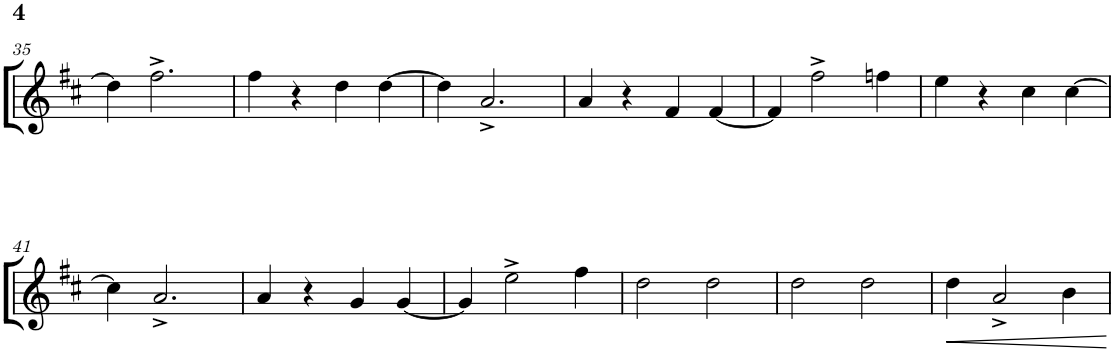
**kern
*part1
*staff1
*I"1st Trumpet in Bb
*I'Tpt.
!!LO:PB:g=z
*clefG2
*Trd1c2
*k[f#c#]
*M2/2
*met(c|)
=35
4dd\]
2.ff#^\
=36
4ff#\
4r
4dd\
[4dd\
=37
4dd\]
2.a^/
=38
4a/
4r
4f#/
[4f#/
=39
4f#/]
2ff#^\
4ffn\
=40
4ee\
4r
4cc#\
[4cc#\
!!LO:LB:g=z
=41
4cc#\]
2.a^/
=42
4a/
4r
4g/
[4g/
=43
4g/]
2ee^\
4ff#\
=44
2dd\
2dd\
=45
2dd\
2dd\
=46
4dd\
2a^/
4b\
=
*-
